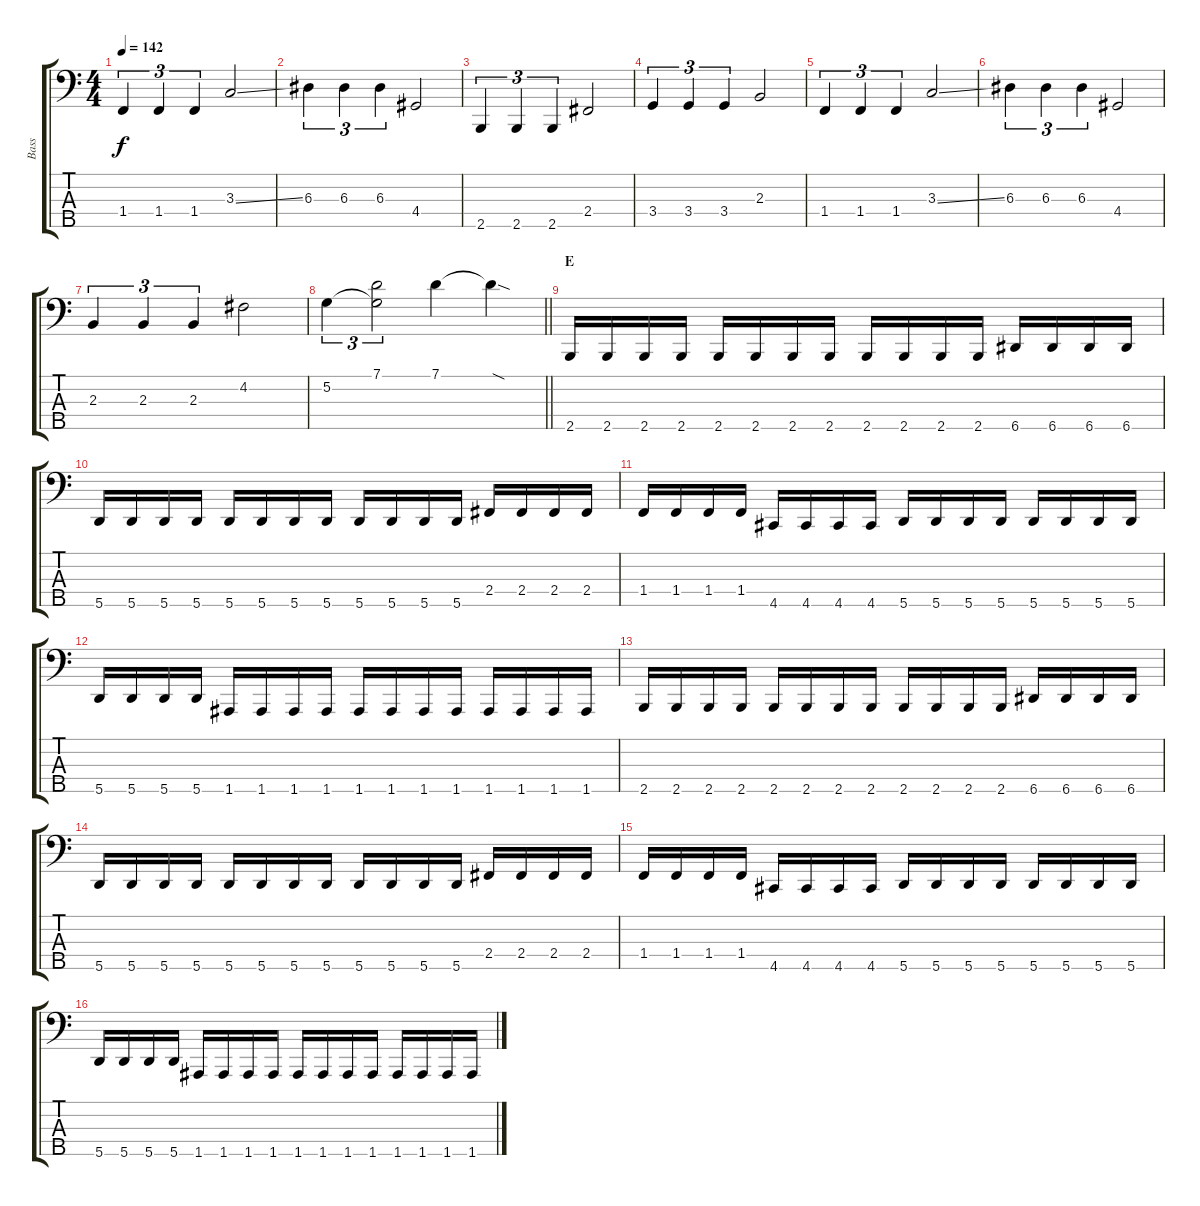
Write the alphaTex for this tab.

\track ("Bass" "Bass") {instrument electricbassfinger}
\staff {score tabs}
\tuning (G2 D2 A1 E1 A0) {hide}
\ts (4 4)
\tempo 142
\clef f4
\ks c
1.4.4{tu (3 2) dy f} 1.4.4{tu (3 2)} 1.4.4{tu (3 2)} 3.3{ss}.2 |
6.3.4{tu (3 2)} 6.3.4{tu (3 2)} 6.3.4{tu (3 2)} 4.4.2 |
2.5.4{tu (3 2)} 2.5.4{tu (3 2)} 2.5.4{tu (3 2)} 2.4.2 |
3.4.4{tu (3 2)} 3.4.4{tu (3 2)} 3.4.4{tu (3 2)} 2.3.2 |
1.4.4{tu (3 2)} 1.4.4{tu (3 2)} 1.4.4{tu (3 2)} 3.3{ss}.2 |
6.3.4{tu (3 2)} 6.3.4{tu (3 2)} 6.3.4{tu (3 2)} 4.4.2 |
2.3.4{tu (3 2)} 2.3.4{tu (3 2)} 2.3.4{tu (3 2)} 4.2.2 |
\barLineRight lightlight
5.2.4{tu (3 2)} (7.1 5.2{t}).2{tu (3 2)} 7.1.4 7.1{sod t}.4 |
\section ("" "E")
2.5.16 2.5.16 2.5.16 2.5.16 2.5.16 2.5.16 2.5.16 2.5.16 2.5.16 2.5.16 2.5.16 2.5.16 6.5.16 6.5.16 6.5.16 6.5.16 |
5.5.16 5.5.16 5.5.16 5.5.16 5.5.16 5.5.16 5.5.16 5.5.16 5.5.16 5.5.16 5.5.16 5.5.16 2.4.16 2.4.16 2.4.16 2.4.16 |
1.4.16 1.4.16 1.4.16 1.4.16 4.5.16 4.5.16 4.5.16 4.5.16 5.5.16 5.5.16 5.5.16 5.5.16 5.5.16 5.5.16 5.5.16 5.5.16 |
5.5.16 5.5.16 5.5.16 5.5.16 1.5.16 1.5.16 1.5.16 1.5.16 1.5.16 1.5.16 1.5.16 1.5.16 1.5.16 1.5.16 1.5.16 1.5.16 |
2.5.16 2.5.16 2.5.16 2.5.16 2.5.16 2.5.16 2.5.16 2.5.16 2.5.16 2.5.16 2.5.16 2.5.16 6.5.16 6.5.16 6.5.16 6.5.16 |
5.5.16 5.5.16 5.5.16 5.5.16 5.5.16 5.5.16 5.5.16 5.5.16 5.5.16 5.5.16 5.5.16 5.5.16 2.4.16 2.4.16 2.4.16 2.4.16 |
1.4.16 1.4.16 1.4.16 1.4.16 4.5.16 4.5.16 4.5.16 4.5.16 5.5.16 5.5.16 5.5.16 5.5.16 5.5.16 5.5.16 5.5.16 5.5.16 |
5.5.16 5.5.16 5.5.16 5.5.16 1.5.16 1.5.16 1.5.16 1.5.16 1.5.16 1.5.16 1.5.16 1.5.16 1.5.16 1.5.16 1.5.16 1.5.16
